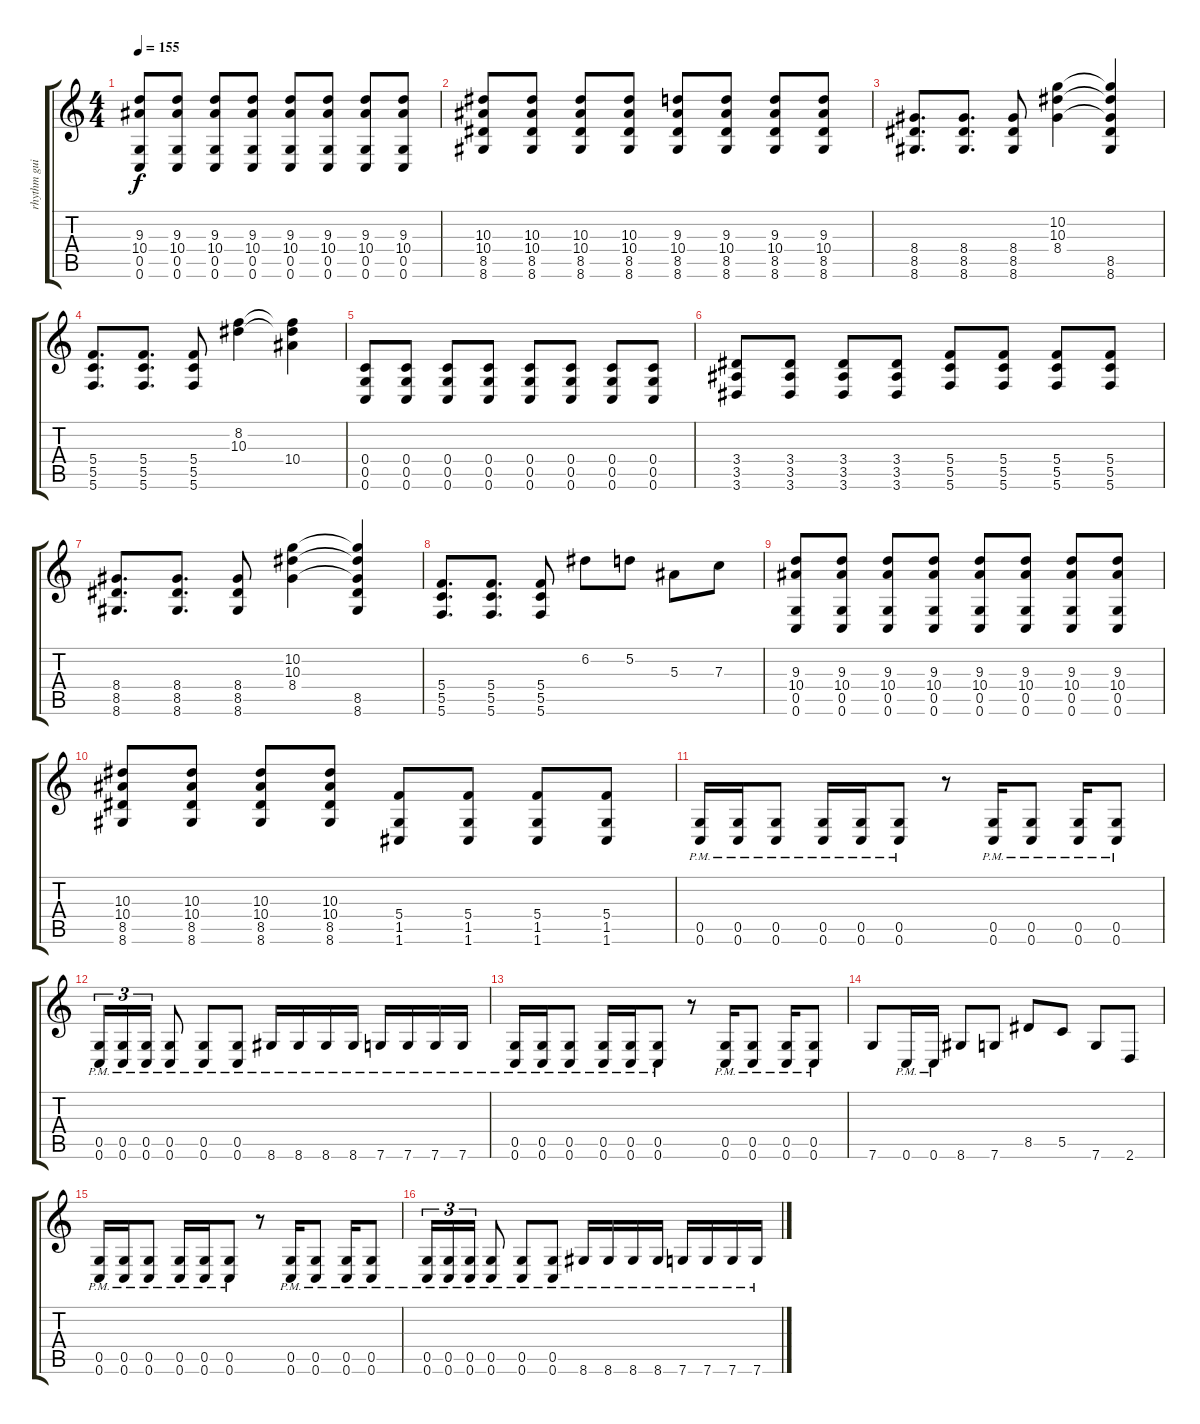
\track ("rhythm guitar" "rhythm gui") {instrument distortionguitar}
\staff {score tabs}
\tuning (D4 A3 F3 C3 G2 C2) {hide}
\ts (4 4)
\tempo 155
\clef g2
\ks c
(9.3 10.4 0.5 0.6).8{dy f} (9.3 10.4 0.5 0.6).8 (9.3 10.4 0.5 0.6).8 (9.3 10.4 0.5 0.6).8 (9.3 10.4 0.5 0.6).8 (9.3 10.4 0.5 0.6).8 (9.3 10.4 0.5 0.6).8 (9.3 10.4 0.5 0.6).8 |
(10.3 10.4 8.5 8.6).8 (10.3 10.4 8.5 8.6).8 (10.3 10.4 8.5 8.6).8 (10.3 10.4 8.5 8.6).8 (9.3 10.4 8.5 8.6).8 (9.3 10.4 8.5 8.6).8 (9.3 10.4 8.5 8.6).8 (9.3 10.4 8.5 8.6).8 |
(8.4 8.5 8.6).8{d} (8.4 8.5 8.6).8{d} (8.4 8.5 8.6).8 (10.2 10.3 8.4).4 (10.2{t} 10.3{t} 8.4{t} 8.5 8.6).4 |
(5.4 5.5 5.6).8{d} (5.4 5.5 5.6).8{d} (5.4 5.5 5.6).8 (8.2 10.3).4 (8.2{t} 10.3{t} 10.4).4 |
(0.4 0.5 0.6).8 (0.4 0.5 0.6).8 (0.4 0.5 0.6).8 (0.4 0.5 0.6).8 (0.4 0.5 0.6).8 (0.4 0.5 0.6).8 (0.4 0.5 0.6).8 (0.4 0.5 0.6).8 |
(3.4 3.5 3.6).8 (3.4 3.5 3.6).8 (3.4 3.5 3.6).8 (3.4 3.5 3.6).8 (5.4 5.5 5.6).8 (5.4 5.5 5.6).8 (5.4 5.5 5.6).8 (5.4 5.5 5.6).8 |
(8.4 8.5 8.6).8{d} (8.4 8.5 8.6).8{d} (8.4 8.5 8.6).8 (10.2 10.3 8.4).4 (10.2{t} 10.3{t} 8.4{t} 8.5 8.6).4 |
(5.4 5.5 5.6).8{d} (5.4 5.5 5.6).8{d} (5.4 5.5 5.6).8 6.2.8 5.2.8 5.3.8 7.3.8 |
(9.3 10.4 0.5 0.6).8 (9.3 10.4 0.5 0.6).8 (9.3 10.4 0.5 0.6).8 (9.3 10.4 0.5 0.6).8 (9.3 10.4 0.5 0.6).8 (9.3 10.4 0.5 0.6).8 (9.3 10.4 0.5 0.6).8 (9.3 10.4 0.5 0.6).8 |
(10.3 10.4 8.5 8.6).8 (10.3 10.4 8.5 8.6).8 (10.3 10.4 8.5 8.6).8 (10.3 10.4 8.5 8.6).8 (5.4 1.5 1.6).8 (5.4 1.5 1.6).8 (5.4 1.5 1.6).8 (5.4 1.5 1.6).8 |
(0.5{pm} 0.6{pm}).16 (0.5{pm} 0.6{pm}).16 (0.5{pm} 0.6{pm}).8 (0.5{pm} 0.6{pm}).16 (0.5{pm} 0.6{pm}).16 (0.5{pm} 0.6{pm}).8 r.8 (0.5{pm} 0.6{pm}).16 (0.5{pm} 0.6{pm}).8 (0.5{pm} 0.6{pm}).16 (0.5{pm} 0.6{pm}).8 |
(0.5{pm} 0.6{pm}).16{tu (3 2)} (0.5{pm} 0.6{pm}).16{tu (3 2)} (0.5{pm} 0.6{pm}).16{tu (3 2)} (0.5{pm} 0.6{pm}).8 (0.5{pm} 0.6{pm}).8 (0.5{pm} 0.6{pm}).8 8.6{pm}.16 8.6{pm}.16 8.6{pm}.16 8.6{pm}.16 7.6{pm}.16 7.6{pm}.16 7.6{pm}.16 7.6{pm}.16 |
(0.5{pm} 0.6{pm}).16 (0.5{pm} 0.6{pm}).16 (0.5{pm} 0.6{pm}).8 (0.5{pm} 0.6{pm}).16 (0.5{pm} 0.6{pm}).16 (0.5{pm} 0.6{pm}).8 r.8 (0.5{pm} 0.6{pm}).16 (0.5{pm} 0.6{pm}).8 (0.5{pm} 0.6{pm}).16 (0.5{pm} 0.6{pm}).8 |
7.6.8 0.6{pm}.16 0.6{pm}.16 8.6.8 7.6.8 8.5.8 5.5.8 7.6.8 2.6.8 |
(0.5{pm} 0.6{pm}).16 (0.5{pm} 0.6{pm}).16 (0.5{pm} 0.6{pm}).8 (0.5{pm} 0.6{pm}).16 (0.5{pm} 0.6{pm}).16 (0.5{pm} 0.6{pm}).8 r.8 (0.5{pm} 0.6{pm}).16 (0.5{pm} 0.6{pm}).8 (0.5{pm} 0.6{pm}).16 (0.5{pm} 0.6{pm}).8 |
(0.5{pm} 0.6{pm}).16{tu (3 2)} (0.5{pm} 0.6{pm}).16{tu (3 2)} (0.5{pm} 0.6{pm}).16{tu (3 2)} (0.5{pm} 0.6{pm}).8 (0.5{pm} 0.6{pm}).8 (0.5{pm} 0.6{pm}).8 8.6{pm}.16 8.6{pm}.16 8.6{pm}.16 8.6{pm}.16 7.6{pm}.16 7.6{pm}.16 7.6{pm}.16 7.6{pm}.16
